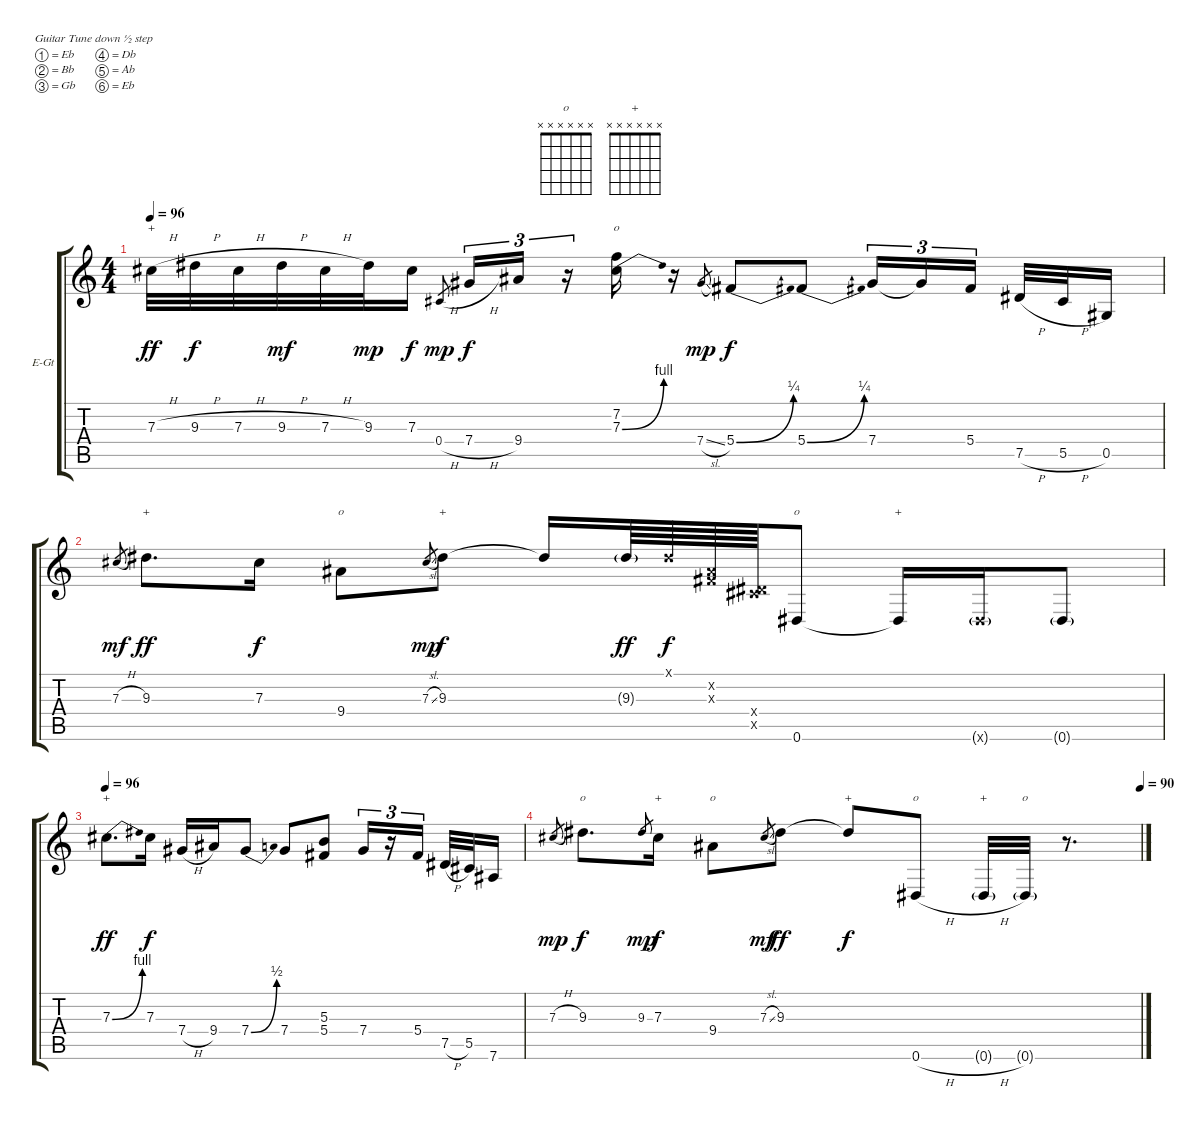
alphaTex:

\bracketExtendMode groupsimilarinstruments
\firstSystemTrackNameOrientation horizontal
\otherSystemsTrackNameOrientation horizontal
\track ("Guitar (Jimi Hendrix)" "E-Gt") {instrument overdrivenguitar}
\staff {score tabs}
\tuning (Eb4 Bb3 Gb3 Db3 Ab2 Eb2)
\chord ("o" x x x x x x)
\chord ("+" x x x x x x)
\ts (4 4)
\tempo 96
\clef g2
\ks c
7.3{h}.32{ch "+" dy ff} 9.3{h}.32{dy f} 7.3{h}.32 9.3{h}.32{dy mf} 7.3{h}.32 9.3.32{dy mp} 7.3.16{dy f} 0.4{h}.8{gr dy mp} 7.4{h}.16{tu (3 2) dy f} 9.4.16{tu (3 2)} r.16{tu (3 2)} (7.2 7.3{be (bend 0 0 60 4)}).16{ch "o"} r.16 7.4{sl}.8{gr dy mp} 5.4{be (bend 0 0 60 1)}.8{dy f} 5.4{be (bend 0 0 60 1)}.8 7.4.16{tu (3 2)} 7.4{t}.16{tu (3 2)} 5.4.16{tu (3 2)} 7.5{h}.32 5.5{h}.32 0.5.16 |
7.3{h}.8{gr dy mf} 9.3.8{d ch "+" dy ff} 7.3.16{dy f} 9.4.8{ch "o"} 7.3{sl}.8{gr dy mp} 9.3.8{ch "+" dy f} 9.3{t}.16 9.3{g}.64{dy ff} 0.1{x}.64{dy f} (0.2{x} 0.3{x}).64 (0.4{x} 7.5{x}).64 0.6.8{ch "o"} 0.6{t}.16{ch "+"} 0.6{g x}.16 0.6{g}.8 |
\tempo 96
7.3{be (bend 0 0 60 4)}.8{d ch "+" dy ff} 7.3.16{dy f} 7.4{h}.16 9.4.16 7.4{be (bend 0 0 60 2)}.8 7.4.8 (5.3 5.4).8 7.4.16{tu (3 2)} r.16{tu (3 2)} 5.4.16{tu (3 2)} 7.5{h}.32 5.5.32 7.6.16 |
\tempo (90 1)
7.3{h}.8{gr dy mp} 9.3.8{d ch "o" dy f} 9.3.8{gr dy mp} 7.3.16{ch "+" dy f} 9.4.8{ch "o"} 7.3{sl}.8{gr dy mf} 9.3.8{dy ff} 9.3{t}.8{ch "+" dy f} 0.6{h}.8{ch "o"} 0.6{h g}.32{ch "+"} 0.6{g}.32{ch "o"} r.8{d}
